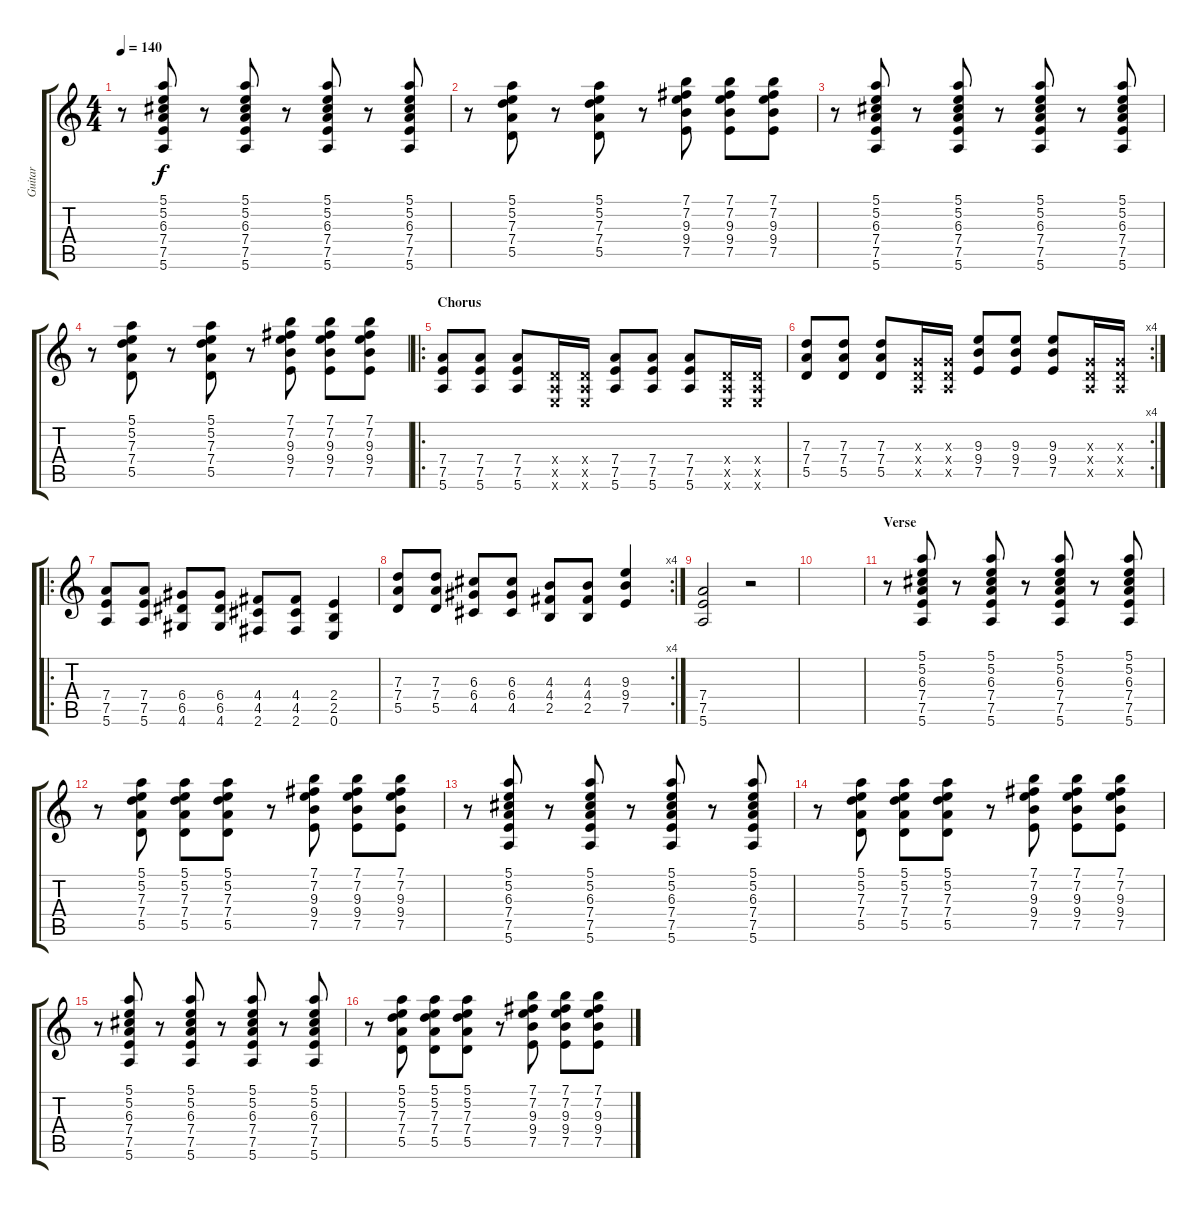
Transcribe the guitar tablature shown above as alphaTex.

\track ("Guitar" "Guitar") {instrument distortionguitar}
\staff {score tabs}
\tuning (E4 B3 G3 D3 A2 E2) {hide}
\ts (4 4)
\tempo 140
\clef g2
\ks c
r.8{dy f} (5.1 5.2 6.3 7.4 7.5 5.6).8 r.8 (5.1 5.2 6.3 7.4 7.5 5.6).8 r.8 (5.1 5.2 6.3 7.4 7.5 5.6).8 r.8 (5.1 5.2 6.3 7.4 7.5 5.6).8 |
r.8 (5.1 5.2 7.3 7.4 5.5).8 r.8 (5.1 5.2 7.3 7.4 5.5).8 r.8 (7.1 7.2 9.3 9.4 7.5).8 (7.1 7.2 9.3 9.4 7.5).8 (7.1 7.2 9.3 9.4 7.5).8 |
r.8 (5.1 5.2 6.3 7.4 7.5 5.6).8 r.8 (5.1 5.2 6.3 7.4 7.5 5.6).8 r.8 (5.1 5.2 6.3 7.4 7.5 5.6).8 r.8 (5.1 5.2 6.3 7.4 7.5 5.6).8 |
r.8 (5.1 5.2 7.3 7.4 5.5).8 r.8 (5.1 5.2 7.3 7.4 5.5).8 r.8 (7.1 7.2 9.3 9.4 7.5).8 (7.1 7.2 9.3 9.4 7.5).8 (7.1 7.2 9.3 9.4 7.5).8 |
\ro
\section ("" "Chorus")
(7.4 7.5 5.6).8{instrument distortionguitar} (7.4 7.5 5.6).8 (7.4 7.5 5.6).8 (0.4{x} 0.5{x} 0.6{x}).16 (0.4{x} 0.5{x} 0.6{x}).16 (7.4 7.5 5.6).8 (7.4 7.5 5.6).8 (7.4 7.5 5.6).8 (0.4{x} 0.5{x} 0.6{x}).16 (0.4{x} 0.5{x} 0.6{x}).16 |
\rc 4
(7.3 7.4 5.5).8 (7.3 7.4 5.5).8 (7.3 7.4 5.5).8 (0.3{x} 0.4{x} 0.5{x}).16 (0.3{x} 0.4{x} 0.5{x}).16 (9.3 9.4 7.5).8 (9.3 9.4 7.5).8 (9.3 9.4 7.5).8 (0.3{x} 0.4{x} 0.5{x}).16 (0.3{x} 0.4{x} 0.5{x}).16 |
\ro
(7.4 7.5 5.6).8 (7.4 7.5 5.6).8 (6.4 6.5 4.6).8 (6.4 6.5 4.6).8 (4.4 4.5 2.6).8 (4.4 4.5 2.6).8 (2.4 2.5 0.6).4 |
\rc 4
(7.3 7.4 5.5).8 (7.3 7.4 5.5).8 (6.3 6.4 4.5).8 (6.3 6.4 4.5).8 (4.3 4.4 2.5).8 (4.3 4.4 2.5).8 (9.3 9.4 7.5).4 |
(7.4 7.5 5.6).2{volume 0} r.2{volume 13} |
|
\section ("" "Verse")
r.8{instrument electricguitarjazz} (5.1 5.2 6.3 7.4 7.5 5.6).8 r.8 (5.1 5.2 6.3 7.4 7.5 5.6).8 r.8 (5.1 5.2 6.3 7.4 7.5 5.6).8 r.8 (5.1 5.2 6.3 7.4 7.5 5.6).8 |
r.8 (5.1 5.2 7.3 7.4 5.5).8 (5.1 5.2 7.3 7.4 5.5).8 (5.1 5.2 7.3 7.4 5.5).8 r.8 (7.1 7.2 9.3 9.4 7.5).8 (7.1 7.2 9.3 9.4 7.5).8 (7.1 7.2 9.3 9.4 7.5).8 |
r.8 (5.1 5.2 6.3 7.4 7.5 5.6).8 r.8 (5.1 5.2 6.3 7.4 7.5 5.6).8 r.8 (5.1 5.2 6.3 7.4 7.5 5.6).8 r.8 (5.1 5.2 6.3 7.4 7.5 5.6).8 |
r.8 (5.1 5.2 7.3 7.4 5.5).8 (5.1 5.2 7.3 7.4 5.5).8 (5.1 5.2 7.3 7.4 5.5).8 r.8 (7.1 7.2 9.3 9.4 7.5).8 (7.1 7.2 9.3 9.4 7.5).8 (7.1 7.2 9.3 9.4 7.5).8 |
r.8 (5.1 5.2 6.3 7.4 7.5 5.6).8 r.8 (5.1 5.2 6.3 7.4 7.5 5.6).8 r.8 (5.1 5.2 6.3 7.4 7.5 5.6).8 r.8 (5.1 5.2 6.3 7.4 7.5 5.6).8 |
r.8 (5.1 5.2 7.3 7.4 5.5).8 (5.1 5.2 7.3 7.4 5.5).8 (5.1 5.2 7.3 7.4 5.5).8 r.8 (7.1 7.2 9.3 9.4 7.5).8 (7.1 7.2 9.3 9.4 7.5).8 (7.1 7.2 9.3 9.4 7.5).8
